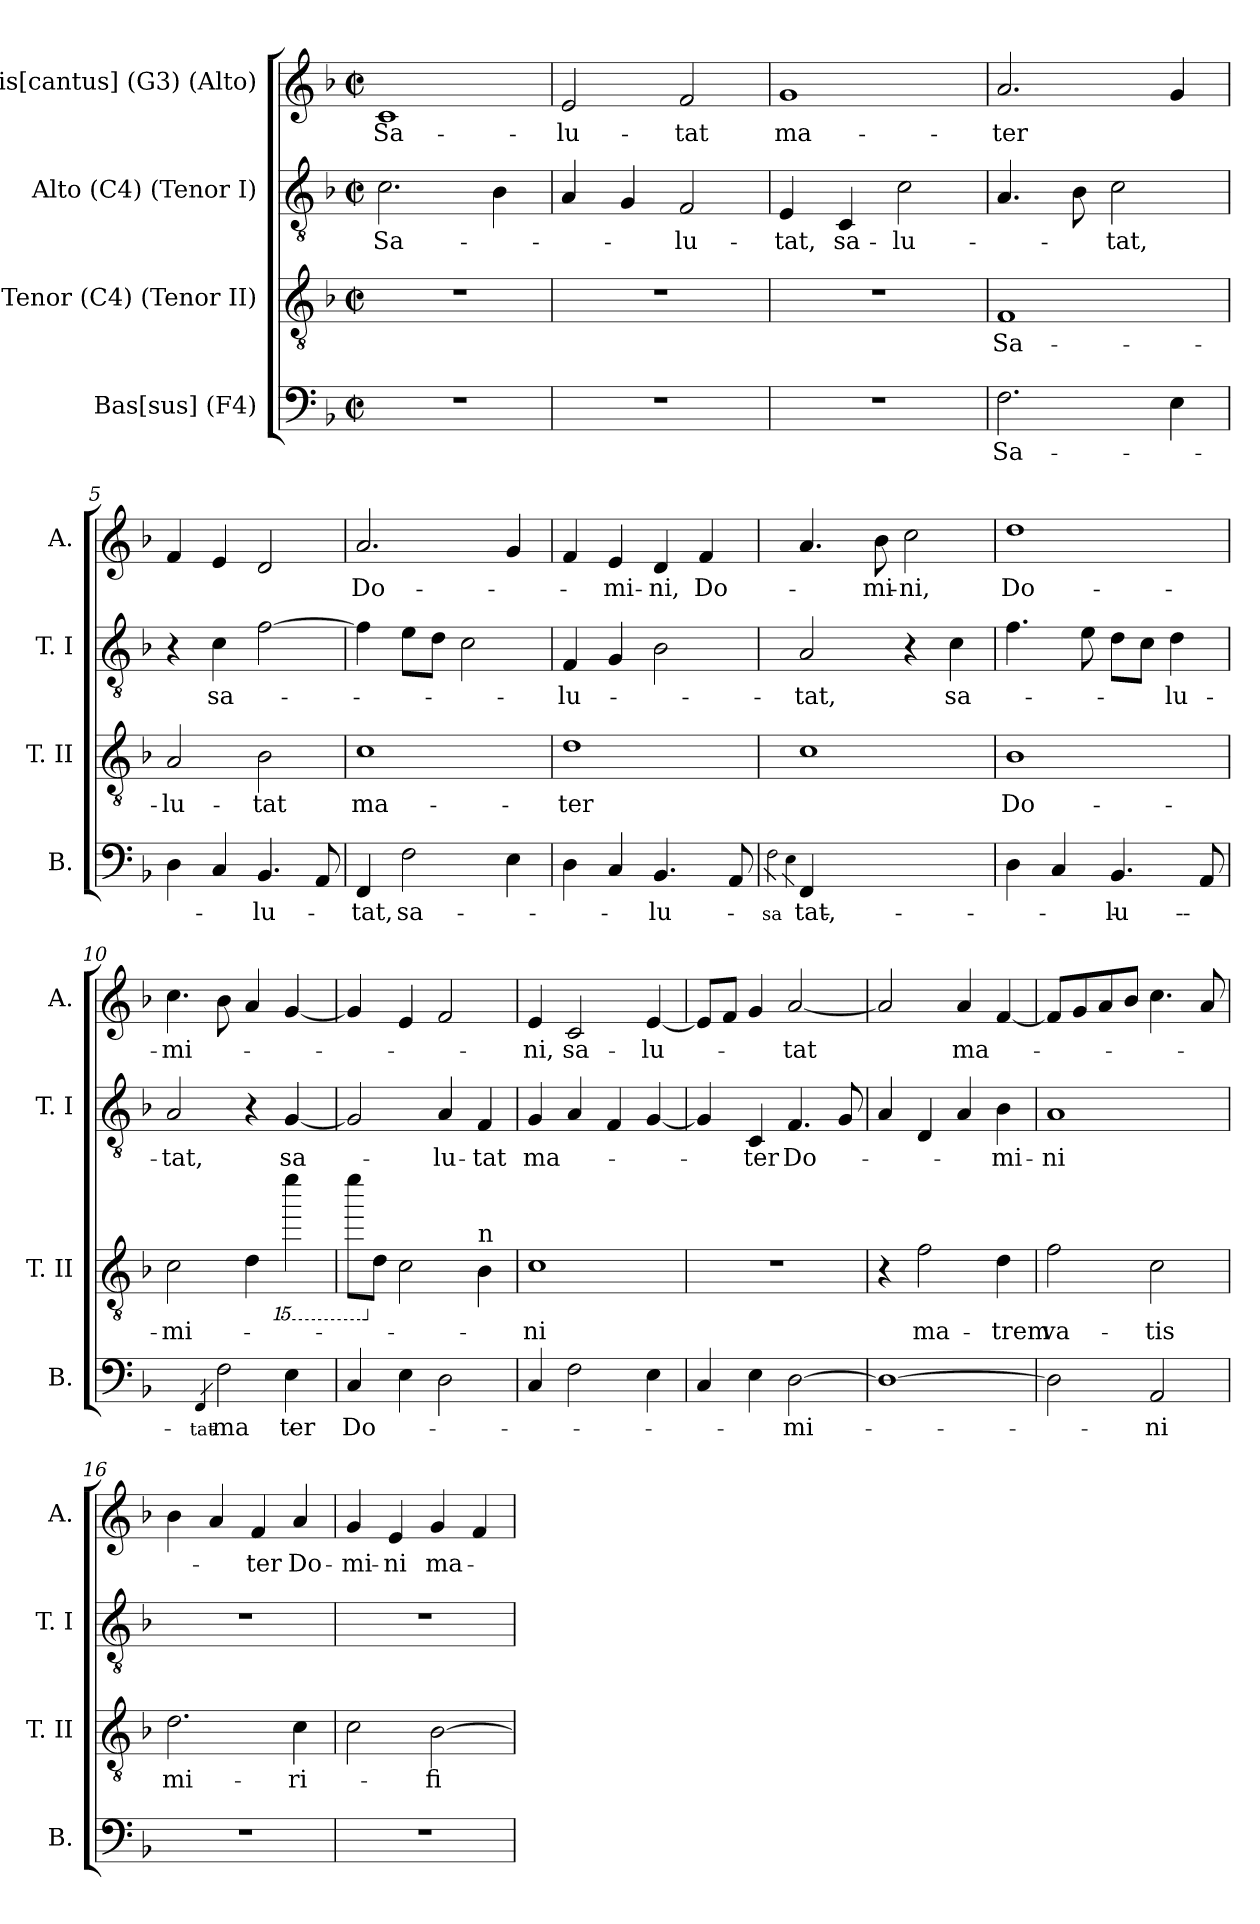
**kern	**text	**kern	**text	**kern	**text	**kern	**text
*part4	*part4	*part3	*part3	*part2	*part2	*part1	*part1
*staff4	*staff4	*staff3	*staff3	*staff2	*staff2	*staff1	*staff1
*I"Bas[sus] (F4)	*	*I"Tenor (C4) (Tenor II)	*	*I"Alto (C4) (Tenor I)	*	*I"Dis[cantus] (G3) (Alto)	*
*I'B.	*	*I'T. II	*	*I'T. I	*	*I'A.	*
*clefF4	*	*clefGv2	*	*clefGv2	*	*clefG2	*
*k[b-]	*	*k[b-]	*	*k[b-]	*	*k[b-]	*
*F:	*	*F:	*	*F:	*	*F:	*
*M2/2	*	*M2/2	*	*M2/2	*	*M2/2	*
*met(c|)	*	*met(c|)	*	*met(c|)	*	*met(c|)	*
=1	=1	=1	=1	=1	=1	=1	=1
!	!	!	!	!	!LO:LY:b	!	!LO:LY:b
1r	.	1r	.	2.c\	Sa-	1c	Sa-
.	.	.	.	4B-\	.	.	.
=2	=2	=2	=2	=2	=2	=2	=2
!	!	!	!	!	!	!	!LO:LY:b
1r	.	1r	.	4A/	.	2e/	-lu-
.	.	.	.	4G/	.	.	.
!	!	!	!	!	!LO:LY:b	!	!LO:LY:b
.	.	.	.	2F/	-lu-	2f/	-tat
=3	=3	=3	=3	=3	=3	=3	=3
!	!	!	!	!	!LO:LY:b	!	!LO:LY:b
1r	.	1r	.	4E/	-tat,	1g	ma-
!	!	!	!	!	!LO:LY:b	!	!
.	.	.	.	4C/	sa-	.	.
!	!	!	!	!	!LO:LY:b	!	!
.	.	.	.	2c\	-lu-	.	.
=4	=4	=4	=4	=4	=4	=4	=4
!	!LO:LY:b	!	!LO:LY:b	!	!	!	!LO:LY:b
2.F\	Sa-	1F	Sa-	4.A/	.	2.a/	-ter
.	.	.	.	8B-\	.	.	.
!	!	!	!	!	!LO:LY:b	!	!
.	.	.	.	2c\	-tat,	.	.
4E\	.	.	.	.	.	4g/	.
=5	=5	=5	=5	=5	=5	=5	=5
!	!	!	!LO:LY:b	!	!	!	!
4D\	.	2A/	-lu-	4r	.	4f/	.
!	!	!	!	!	!LO:LY:b	!	!
4C/	.	.	.	4c\	sa-	4e/	.
!	!LO:LY:b	!	!LO:LY:b	!	!	!	!
4.BB-/	-lu-	2B-\	-tat	[>2f\	.	2d/	.
8AA/	.	.	.	.	.	.	.
=6	=6	=6	=6	=6	=6	=6	=6
!	!LO:LY:b	!	!LO:LY:b	!	!	!	!LO:LY:b
4FF/	-tat,	1c	ma-	4f\]	.	2.a/	Do-
!	!LO:LY:b	!	!	!	!	!	!
2F\	sa-	.	.	8e\L	.	.	.
.	.	.	.	8d\J	.	.	.
.	.	.	.	2c\	.	.	.
4E\	.	.	.	.	.	4g/	.
=7	=7	=7	=7	=7	=7	=7	=7
!	!	!	!LO:LY:b	!	!LO:LY:b	!	!
4D\	.	1d	-ter	4F/	-lu-	4f/	.
!	!	!	!	!	!	!	!LO:LY:b
4C/	.	.	.	4G/	.	4e/	-mi-
!	!LO:LY:b	!	!	!	!	!	!LO:LY:b
4.BB-/	-lu-	.	.	2B-\	.	4d/	-ni,
!	!	!	!	!	!	!	!LO:LY:b
.	.	.	.	.	.	4f/	Do-
8AA/	.	.	.	.	.	.	.
=8	=8	=8	=8	=8	=8	=8	=8
*^	*	*	*	*	*	*	*
!	!	!LO:LY:b	!	!	!	!	!	!
.	2qF\	sa-	.	.	.	.	.	.
.	4qE\	.	.	.	.	.	.	.
!	!	!LO:LY:b	!	!	!	!LO:LY:b	!	!
4FF/	2.ryy	-tat,	1c	.	2A/	-tat,	4.a/	.
2.ryy	.	.	.	.	.	.	.	.
!	!	!	!	!	!	!	!	!LO:LY:b
.	.	.	.	.	.	.	8b-\	-mi-
!	!	!	!	!	!	!	!	!LO:LY:b
.	.	.	.	.	4r	.	2cc\	-ni,
!	!	!	!	!	!	!LO:LY:b	!	!
.	4ryy	.	.	.	4c\	sa-	.	.
!!LO:LB:g=z
=9	=9	=9	=9	=9	=9	=9	=9	=9
!	!	!	!	!LO:LY:b	!	!	!	!LO:LY:b
*v	*v	*	*	*	*	*	*	*
4D\	.	1B-	Do-	4.f\	.	1dd	Do-
4C/	.	.	.	.	.	.	.
.	.	.	.	8e\	.	.	.
!	!LO:LY:b	!	!	!	!	!	!
4.BB-/	-lu-	.	.	8d\L	.	.	.
.	.	.	.	8c\J	.	.	.
!	!	!	!	!	!LO:LY:b	!	!
.	.	.	.	4d\	-lu-	.	.
8AA/	.	.	.	.	.	.	.
=10	=10	=10	=10	=10	=10	=10	=10
*^	*	*	*	*	*	*	*
!	!	!	!	!LO:LY:b	!	!LO:LY:b	!	!LO:LY:b
4.ryy	2.ryy	.	2c\	-mi-	2A/	-tat,	4.cc\	-mi-
!	!	!LO:LY:b	!	!	!	!	!	!
4qFF/	.	-tat	.	.	.	.	.	.
!	!	!LO:LY:b	!	!	!	!	!	!
2F\	.	ma-	.	.	.	.	8b-\	.
.	.	.	4d\	.	4r	.	4a/	.
!	!	!LO:LY:b	!	!	!	!	!	!
*	*	*	*15ba	*	*	*	*	*
!	!	!	!	!	!	!LO:LY:b	!	!
.	4E\	-ter	4e\	.	[<4G/	sa-	[<4g/	.
8ryy	.	.	.	.	.	.	.	.
*v	*v	*	*	*	*	*	*	*
=11	=11	=11	=11	=11	=11	=11	=11
!	!LO:LY:b	!	!	!	!	!	!
4C/	Do-	8e\L	.	2G/]	.	4g/]	.
*	*	*X15ba	*	*	*	*	*
.	.	8d\J	.	.	.	.	.
4E\	.	2c\	.	.	.	4e/	.
!	!	!	!	!	!LO:LY:b	!	!
2D\	.	.	.	4A/	-lu-	2f/	.
!	!	!LO:TX:a:t=n	!	!	!	!	!
!	!	!	!	!	!LO:LY:b:rj	!	!
.	.	4B-\	.	4F/	-tat	.	.
=12	=12	=12	=12	=12	=12	=12	=12
!	!	!	!LO:LY:b	!	!LO:LY:b	!	!LO:LY:b
4C/	.	1c	-ni	4G/	ma-	4e/	-ni,
!	!	!	!	!	!	!	!LO:LY:b
2F\	.	.	.	4A/	.	2c/	sa-
.	.	.	.	4F/	.	.	.
!	!	!	!	!	!	!	!LO:LY:b
4E\	.	.	.	[<4G/	.	[<4e/	-lu-
=13	=13	=13	=13	=13	=13	=13	=13
4C/	.	1r	.	4G/]	.	8e/L]	.
.	.	.	.	.	.	8f/J	.
!	!	!	!	!	!LO:LY:b	!	!
4E\	.	.	.	4C/	-ter	4g/	.
!	!LO:LY:b	!	!	!	!LO:LY:b	!	!LO:LY:b
[>2D\	-mi-	.	.	4.F/	Do-	[<2a/	-tat
.	.	.	.	8G/	.	.	.
=14	=14	=14	=14	=14	=14	=14	=14
1D_	.	4r	.	4A/	.	2a/]	.
!	!	!	!LO:LY:b	!	!	!	!
.	.	2f\	ma-	4D/	.	.	.
!	!	!	!	!	!	!	!LO:LY:b
.	.	.	.	4A/	.	4a/	ma-
!	!	!	!LO:LY:b	!	!LO:LY:b	!	!
.	.	4d\	-trem	4B-\	-mi-	[<4f/	.
=15	=15	=15	=15	=15	=15	=15	=15
!	!	!	!LO:LY:b	!	!LO:LY:b	!	!
2D\]	.	2f\	va-	1A	-ni	8f/L]	.
.	.	.	.	.	.	8g/	.
.	.	.	.	.	.	8a/	.
.	.	.	.	.	.	8b-/J	.
!	!LO:LY:b	!	!LO:LY:b	!	!	!	!
2AA/	-ni	2c\	-tis	.	.	4.cc\	.
.	.	.	.	.	.	8a/	.
=16	=16	=16	=16	=16	=16	=16	=16
!	!	!	!LO:LY:b	!	!	!	!
1r	.	2.d\	mi-	1r	.	4b-\	.
.	.	.	.	.	.	4a/	.
!	!	!	!	!	!	!	!LO:LY:b
.	.	.	.	.	.	4f/	-ter
!	!	!	!LO:LY:b	!	!	!	!LO:LY:b
.	.	4c\	-ri-	.	.	4a/	Do-
!!LO:LB:g=z
=17	=17	=17	=17	=17	=17	=17	=17
!	!	!	!	!	!	!	!LO:LY:b
1r	.	2c\	.	1r	.	4g/	-mi-
!	!	!	!	!	!	!	!LO:LY:b:rj
.	.	.	.	.	.	4e/	-ni
!	!	!	!LO:LY:b	!	!	!	!LO:LY:b
.	.	[>2B-\	-fi-	.	.	4g/	ma-
.	.	.	.	.	.	4f/	.
=	=	=	=	=	=	=	=
*-	*-	*-	*-	*-	*-	*-	*-
